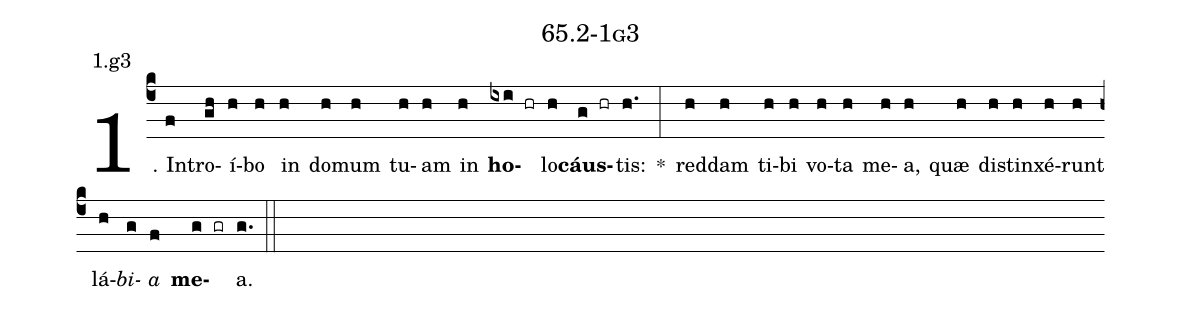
name: 65.2-1g3;
annotation: 1.g3;
%%
(c4)1. In(f)tro(gh)í(h)bo(h) in(h) do(h)mum(h) tu(h)am(h) in(h) <b>ho</b>(ixi hr)lo(h)<b>cáus</b>(g hr)tis:(h.) *(:) red(h)dam(h) ti(h)bi(h) vo(h)ta(h) me(h)a,(h) quæ(h) di(h)stin(h)xé(h)runt(h) lá(h)<i>bi</i>(g)<i>a</i>(f) <b>me</b>(g gr)a.(g.) (::)


%E(h) u(h) o(g) u(f) a(g) e.(g.) (::)
